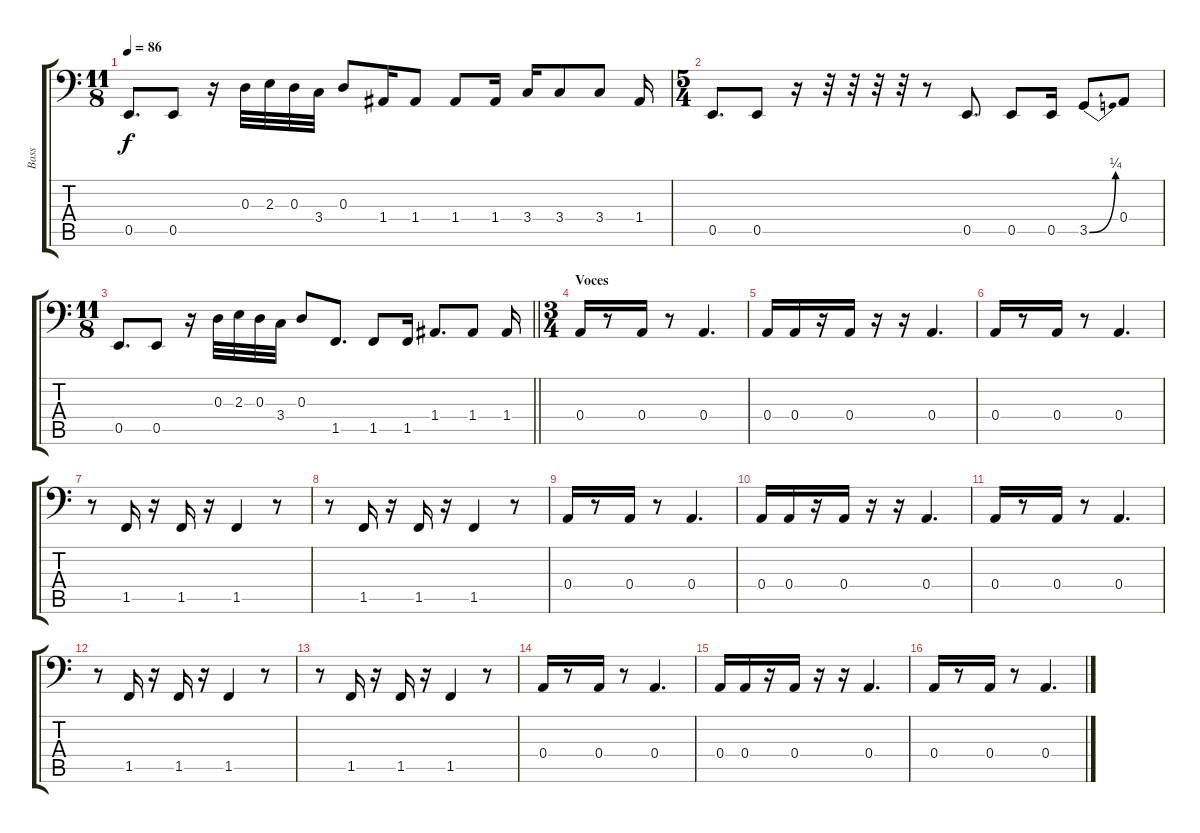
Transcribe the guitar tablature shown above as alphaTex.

\track ("Bass" "Bass") {instrument electricbassfinger}
\staff {score tabs}
\tuning (C3 G2 D2 A1 E1 B0) {hide}
\ts (11 8)
\tempo 86
\clef f4
\ks c
0.5.8{d dy f} 0.5.8 r.16 0.3.32 2.3.32 0.3.32 3.4.32 0.3.8 1.4.16 1.4.8 1.4.8 1.4.16 3.4.16 3.4.8 3.4.8 1.4.16 |
\ts (5 4)
0.5.8{d} 0.5.8 r.16 r.32 r.32 r.32 r.32 r.8 0.5.8{d} 0.5.8 0.5.16 3.5{be (bend 0 0 60 1)}.8 0.4.8 |
\ts (11 8)
\barLineRight lightlight
0.5.8{d} 0.5.8 r.16 0.3.32 2.3.32 0.3.32 3.4.32 0.3.8 1.5.8{d} 1.5.8 1.5.16 1.4.8{d} 1.4.8 1.4.16 |
\ts (3 4)
\section ("" "Voces")
0.4.16{volume 16} r.8 0.4.16 r.8 0.4.4{d} |
0.4.16 0.4.16 r.16 0.4.16 r.16 r.16 0.4.4{d} |
0.4.16 r.8 0.4.16 r.8 0.4.4{d} |
r.8 1.5.16 r.16 1.5.16 r.16 1.5.4 r.8 |
r.8 1.5.16 r.16 1.5.16 r.16 1.5.4 r.8 |
0.4.16{volume 16} r.8 0.4.16 r.8 0.4.4{d} |
0.4.16 0.4.16 r.16 0.4.16 r.16 r.16 0.4.4{d} |
0.4.16 r.8 0.4.16 r.8 0.4.4{d} |
r.8 1.5.16 r.16 1.5.16 r.16 1.5.4 r.8 |
r.8 1.5.16 r.16 1.5.16 r.16 1.5.4 r.8 |
0.4.16{volume 16} r.8 0.4.16 r.8 0.4.4{d} |
0.4.16 0.4.16 r.16 0.4.16 r.16 r.16 0.4.4{d} |
0.4.16 r.8 0.4.16 r.8 0.4.4{d}
